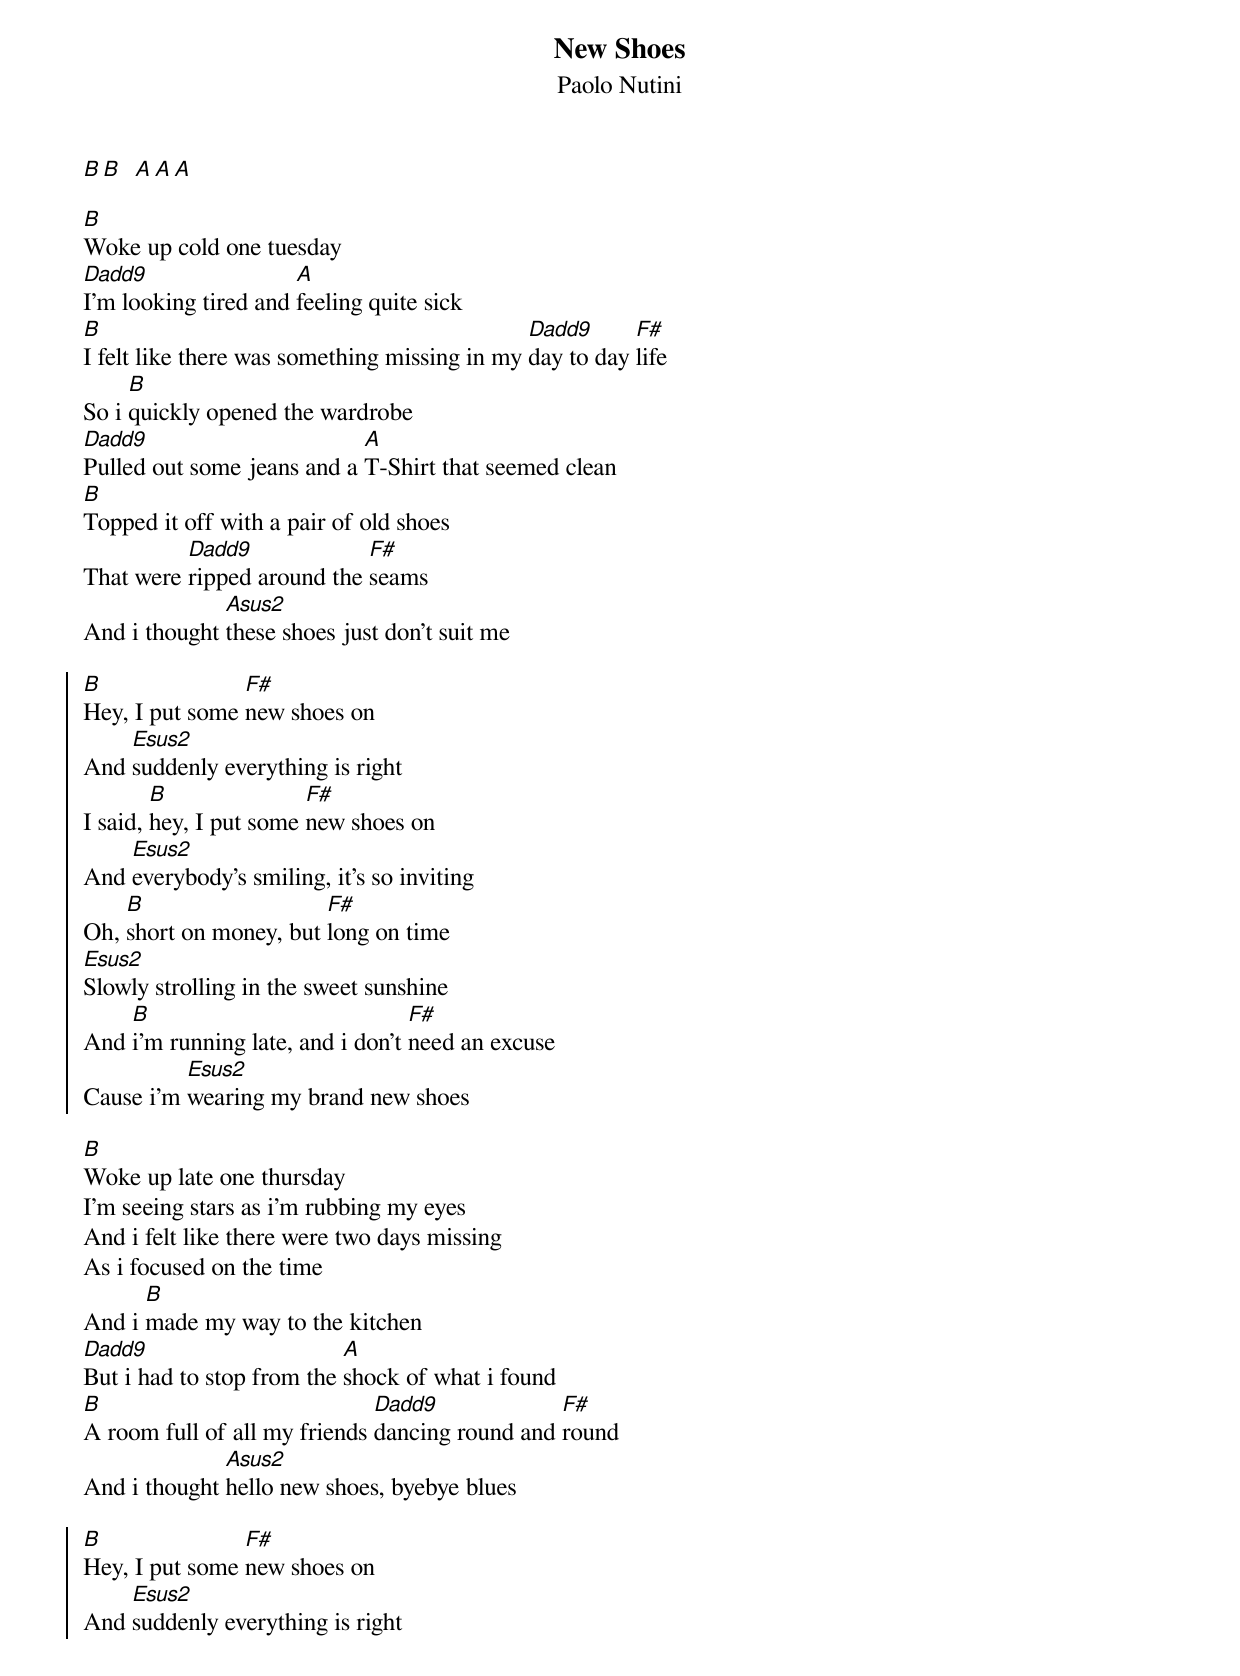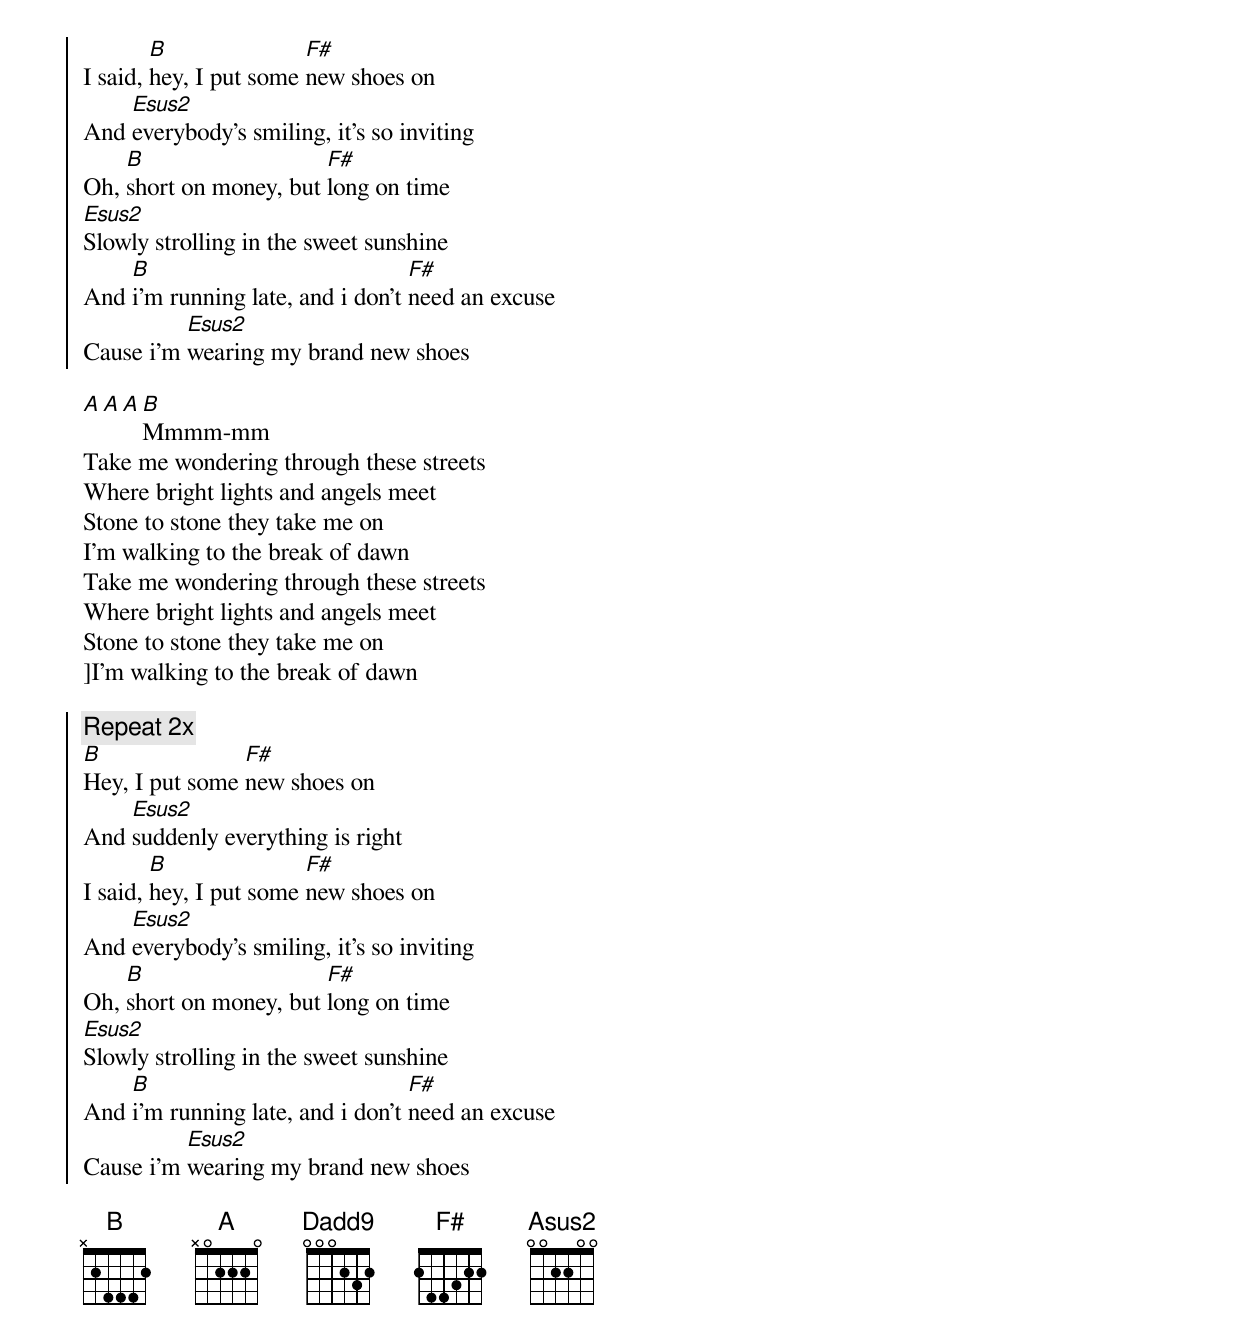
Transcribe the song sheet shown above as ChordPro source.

{t: New Shoes}
{st: Paolo Nutini}
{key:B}

[B][B]  [A][A][A]

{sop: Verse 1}
[B]Woke up cold one tuesday
[Dadd9]I’m looking tired and [A]feeling quite sick
[B]I felt like there was something missing in my [Dadd9]day to day [F#]life
So i [B]quickly opened the wardrobe
[Dadd9]Pulled out some jeans and a [A]T-Shirt that seemed clean
[B]Topped it off with a pair of old shoes
That were [Dadd9]ripped around the [F#]seams
And i thought [Asus2]these shoes just don’t suit me
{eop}

{soc}
[B]Hey, I put some [F#]new shoes on
And [Esus2]suddenly everything is right
I said, [B]hey, I put some [F#]new shoes on
And [Esus2]everybody’s smiling, it’s so inviting
Oh, [B]short on money, but [F#]long on time
[Esus2]Slowly strolling in the sweet sunshine
And [B]i’m running late, and i don’t [F#]need an excuse
Cause i’m [Esus2]wearing my brand new shoes
{eoc}

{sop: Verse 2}
[B]Woke up late one thursday
I’m seeing stars as i’m rubbing my eyes
And i felt like there were two days missing
As i focused on the time
And i [B]made my way to the kitchen
[Dadd9]But i had to stop from the [A]shock of what i found
[B]A room full of all my friends [Dadd9]dancing round and [F#]round
And i thought [Asus2]hello new shoes, byebye blues
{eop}

{soc}
[B]Hey, I put some [F#]new shoes on
And [Esus2]suddenly everything is right
I said, [B]hey, I put some [F#]new shoes on
And [Esus2]everybody’s smiling, it’s so inviting
Oh, [B]short on money, but [F#]long on time
[Esus2]Slowly strolling in the sweet sunshine
And [B]i’m running late, and i don’t [F#]need an excuse
Cause i’m [Esus2]wearing my brand new shoes
{eoc}

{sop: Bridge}
[A][A][A][B]Mmmm-mm
Take me wondering through these streets
Where bright lights and angels meet
Stone to stone they take me on
I’m walking to the break of dawn
Take me wondering through these streets
Where bright lights and angels meet
Stone to stone they take me on
]I’m walking to the break of dawn
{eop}

{soc}
{c:Repeat 2x}
[B]Hey, I put some [F#]new shoes on
And [Esus2]suddenly everything is right
I said, [B]hey, I put some [F#]new shoes on
And [Esus2]everybody’s smiling, it’s so inviting
Oh, [B]short on money, but [F#]long on time
[Esus2]Slowly strolling in the sweet sunshine
And [B]i’m running late, and i don’t [F#]need an excuse
Cause i’m [Esus2]wearing my brand new shoes
{eoc}

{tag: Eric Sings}
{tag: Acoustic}
